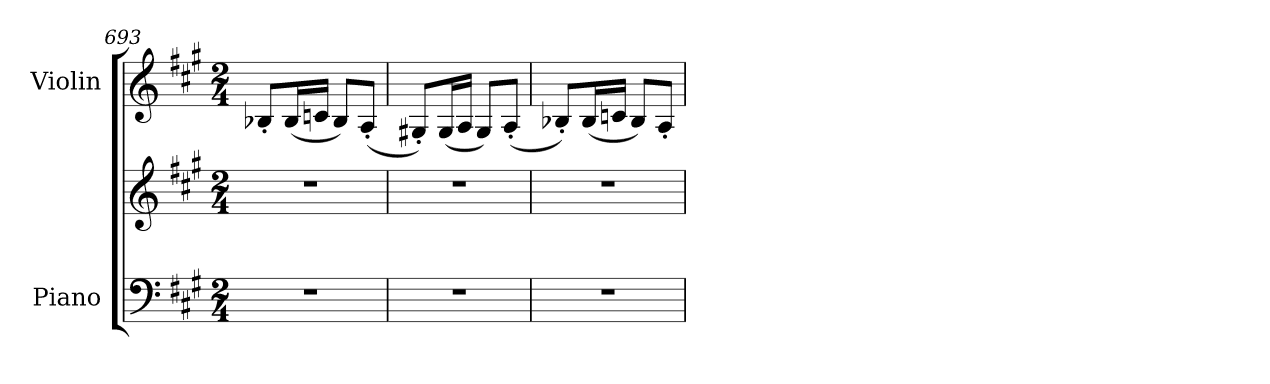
**kern	**kern	**kern
*part2	*part2	*part1
*staff3	*staff2	*staff1
*I"Piano	*	*I"Violin
*I'Pno.	*	*I'Vln.
!!LO:PB:g=z
*clefF4	*clefG2	*clefG2
*k[f#c#g#]	*k[f#c#g#]	*k[f#c#g#]
*M2/4	*M2/4	*M2/4
*MM85	*MM85	*MM85
=693	=693	=693
2r	2r	8B-X'/L
.	.	(16B-/L
.	.	16cn/JJ
.	.	8B-/L)
.	.	(8A'/J
=694	=694	=694
2r	2r	8G#X'/L)
.	.	(16G#/L
.	.	16A/JJ
.	.	8G#/L)
.	.	(8A'/J
=695	=695	=695
*	*	*MM95
2r	2r	8B-X'/L)
.	.	(16B-/L
.	.	16cn/JJ
.	.	8B-/L)
.	.	8A'/J
=	=	=
*-	*-	*-
